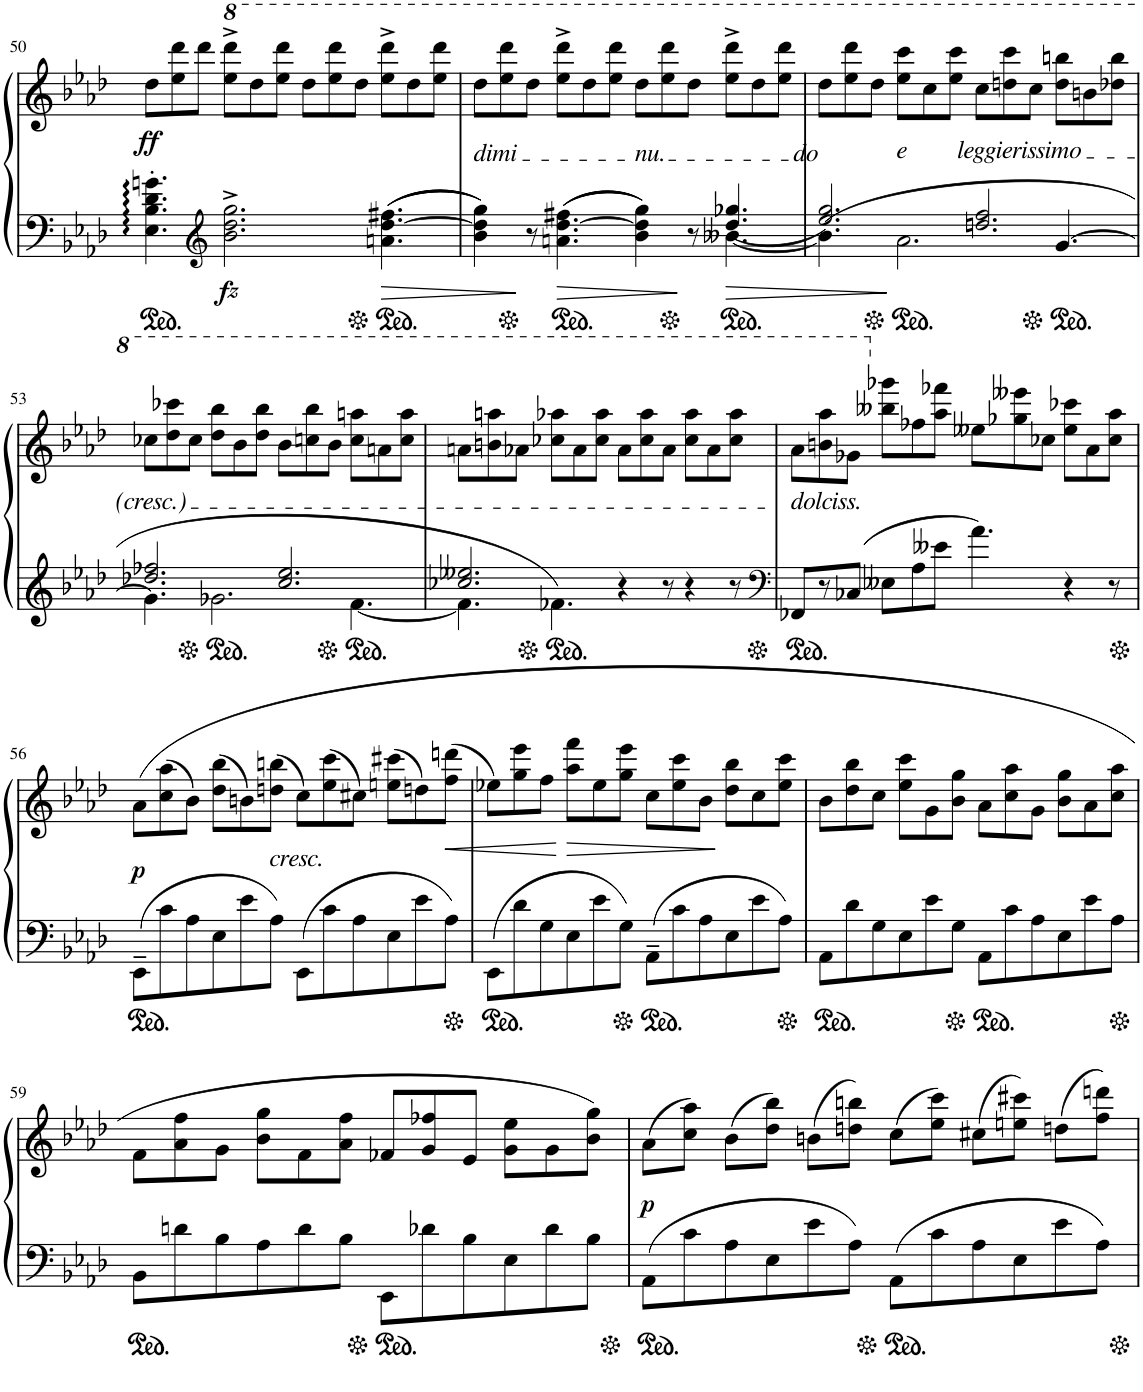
**kern	**kern	**dynam
*part1	*part1	*part1
*staff2	*staff1	*staff1/2
*I"피아노	*	*
!!LO:PB:g=z
*clefF4	*clefG2	*
*k[b-e-a-d-]	*k[b-e-a-d-]	*
*M12/8	*M12/8	*
=50	=50	=50
!	!	!LO:DY:b
4.E-\' 4.B-\' 4.d-\' 4.gn\'	8dd-\L	ff
.	8ee-\ 8ddd-\	.
.	8ddd-\J	.
*clefG2	*	*
*	*8va	*
!	!	!LO:DY:b=2
2.b-\^ 2.dd-\^ 2.gg\^	8eee-\^ 8dddd-\^L	fz
.	8ddd-\	.
.	8eee-\ 8dddd-\J	.
.	8ddd-\L	.
.	8eee-\ 8dddd-\	.
.	8ddd-\J	.
4.an\ [4.dd-\ 4.ff#X\	8eee-\^ 8dddd-\^L	.
.	8ddd-\	.
.	8eee-\ 8dddd-\J	.
=51	=51	=51
*^	*	*
!	!	!LO:TX:b:i:t=dimi	!
!	!	!	!LO:HP:b
4b-\ 4dd-\] 4gg\	8ryy	8ddd-\L	>
*v	*v	*	*
.	8eee-\ 8dddd-\	.
8r	8ddd-\J	]
4.an\ [4.dd-\ 4.ff#X\	8eee-\^ 8dddd-\^L	.
.	8ddd-\	.
.	8eee-\ 8dddd-\J	.
!	!LO:TX:b:i:t=nu.	!
4b-\ 4dd-\] 4gg\	8ddd-\L	.
.	8eee-\ 8dddd-\	.
8r	8ddd-\J	.
*^	*	*
[4.b--X\	4.dd-/ 4.gg-X/	8eee-\^ 8dddd-\^L	.
.	.	8ddd-\	.
.	.	8eee-\ 8dddd-\J	.
!	!	!LO:TX:b:i:t=do	!
=52	=52	=52	=52
4.b--\]	2.ee-/ 2.gg/	8ddd-\L	.
.	.	8eee-\ 8dddd-\	.
.	.	8ddd-\J	.
!	!	!LO:TX:b:i:t=e        leggierissimo	!
2.a-\	.	8eee-\ 8cccc\L	.
.	.	8ccc\	.
.	.	8eee-\ 8cccc\J	.
.	2.ddn/ 2.ff/	8ccc\L	.
.	.	8dddn\ 8cccc\	.
.	.	8ccc\J	.
[4.g/	.	8ddd\ 8bbbn\L	.
.	.	8bbn\	.
.	.	8ddd-X\ 8bbb\J	.
!!LO:LB:g=z
=53	=53	=53	=53
4.g\]	2.dd-X/ 2.ff-X/	8ccc-X\L	.
.	.	8ddd-\ 8cccc-X\	.
.	.	8ccc-\J	.
2.g-X\	.	8ddd-\ 8bbb-\L	.
.	.	8bb-\	.
.	.	8ddd-\ 8bbb-\J	.
.	2.cc/ 2.ee-/	8bb-\L	.
.	.	8cccn\ 8bbb-\	.
.	.	8bb-\J	.
[4.f\	.	8ccc\ 8aaan\L	.
.	.	8aan\	.
.	.	8ccc\ 8aaa\J	.
=54	=54	=54	=54
4.f\]	2.cc-X/ 2.ee--X/	8aan\L	.
.	.	8bbn\ 8aaan\	.
.	.	8aa-X\J	.
4.f-X\	.	8ccc-X\ 8aaa-X\L	.
.	.	8aa-\	.
.	.	8ccc-\ 8aaa-\J	.
4r	2.ryy	8aa-\L	.
.	.	8ccc-\ 8aaa-\	.
8r	.	8aa-\J	.
4r	.	8ccc-\ 8aaa-\L	.
.	.	8aa-\	.
8r	.	8ccc-\ 8aaa-\J	.
*v	*v	*	*
=55	=55	=55
*clefF4	*	*
!	!LO:TX:b:i:t=dolciss.	!
8FF-X/L	8aa-\L	.
8r	8bbn\ 8aaa-\	.
8C-X/J	8gg-X\J	.
*	*X8va	*
8E--X\L	8bb--X\ 8ggg-X\L	.
8A-\	8ff-X\	.
8e--X\J	8aa-\ 8fff-X\J	.
4.a-\	8ee--X\L	.
.	8gg-X\ 8eee--X\	.
.	8cc-X\J	.
4r	8ee--\ 8ccc-X\L	.
.	8a-\	.
8r	8cc-\ 8aa-\J	.
!!LO:LB:g=z
=56	=56	=56
!	!	!LO:DY:b
8EE-~\L	(8a-\L	p
8c\	(8cc\ 8aa-\	.
8A-\	8b-\J)	.
8E-\	(8dd-\ 8bb-\L	.
8e-\	8bn\)	.
!	!LO:TX:b:i:t=cresc.	!
8A-\J	(8ddn\ 8bbn\J	.
8EE-\L	8cc\L)	.
8c\	(8ee-\ 8ccc\	.
8A-\	8cc#X\J)	.
8E-\	(8een\ 8ccc#X\L	.
8e-\	8ddn\)	.
!	!	!LO:HP:b
8A-\J	(8ff\ 8dddn\J	<
=57	=57	=57
8EE-\L	8ee-X\L)	.
8d-\	8gg\ 8eee-\	.
8G\	8ff\J	.
!	!	!LO:HP:n=1:b
8E-\	8aa-\ 8fff\L	[ >
8e-\	8ee-\	.
8G\J	8gg\ 8eee-\J	.
8AA-~\L	8cc\L	.
8c\	8ee-\ 8ccc\	.
8A-\	8b-\J	.
8E-\	8dd-\ 8bb-\L	]
8e-\	8cc\	.
8A-\J	8ee-\ 8ccc\J	.
=58	=58	=58
8AA-\L	8b-\L	.
8d-\	8dd-\ 8bb-\	.
8G\	8cc\J	.
8E-\	8ee-\ 8ccc\L	.
8e-\	8g\	.
8G\J	8b-\ 8gg\J	.
8AA-\L	8a-\L	.
8c\	8cc\ 8aa-\	.
8A-\	8g\J	.
8E-\	8b-\ 8gg\L	.
8e-\	8a-\	.
8A-\J	8cc\ 8aa-\J	.
!!LO:LB:g=z
=59	=59	=59
8BB-\L	8f\L	.
8dn\	8a-\ 8ff\	.
8B-\	8g\J	.
8A-\	8b-\ 8gg\L	.
8d\	8f\	.
8B-\J	8a-\ 8ff\J	.
8EE-\L	8f-X/L	.
8d-X\	8g/ 8ff-X/	.
8B-\	8e-/J	.
8E-\	8g\ 8ee-\L	.
8d-\	8g\	.
8B-\J	8b-\ 8gg\J)	.
=60	=60	=60
!	!	!LO:DY:b
8AA-\L	(8a-\L	p
8c\	8cc\ 8aa-\J)	.
8A-\	(8b-\L	.
8E-\	8dd-\ 8bb-\J)	.
8e-\	(8bn\L	.
8A-\J	8ddn\ 8bbn\J)	.
8AA-\L	(8cc\L	.
8c\	8ee-\ 8ccc\J)	.
8A-\	(8cc#X\L	.
8E-\	8een\ 8ccc#X\J)	.
8e-\	(8ddn\L	.
8A-\J	8ff\ 8dddn\J)	.
=	=	=
*-	*-	*-
